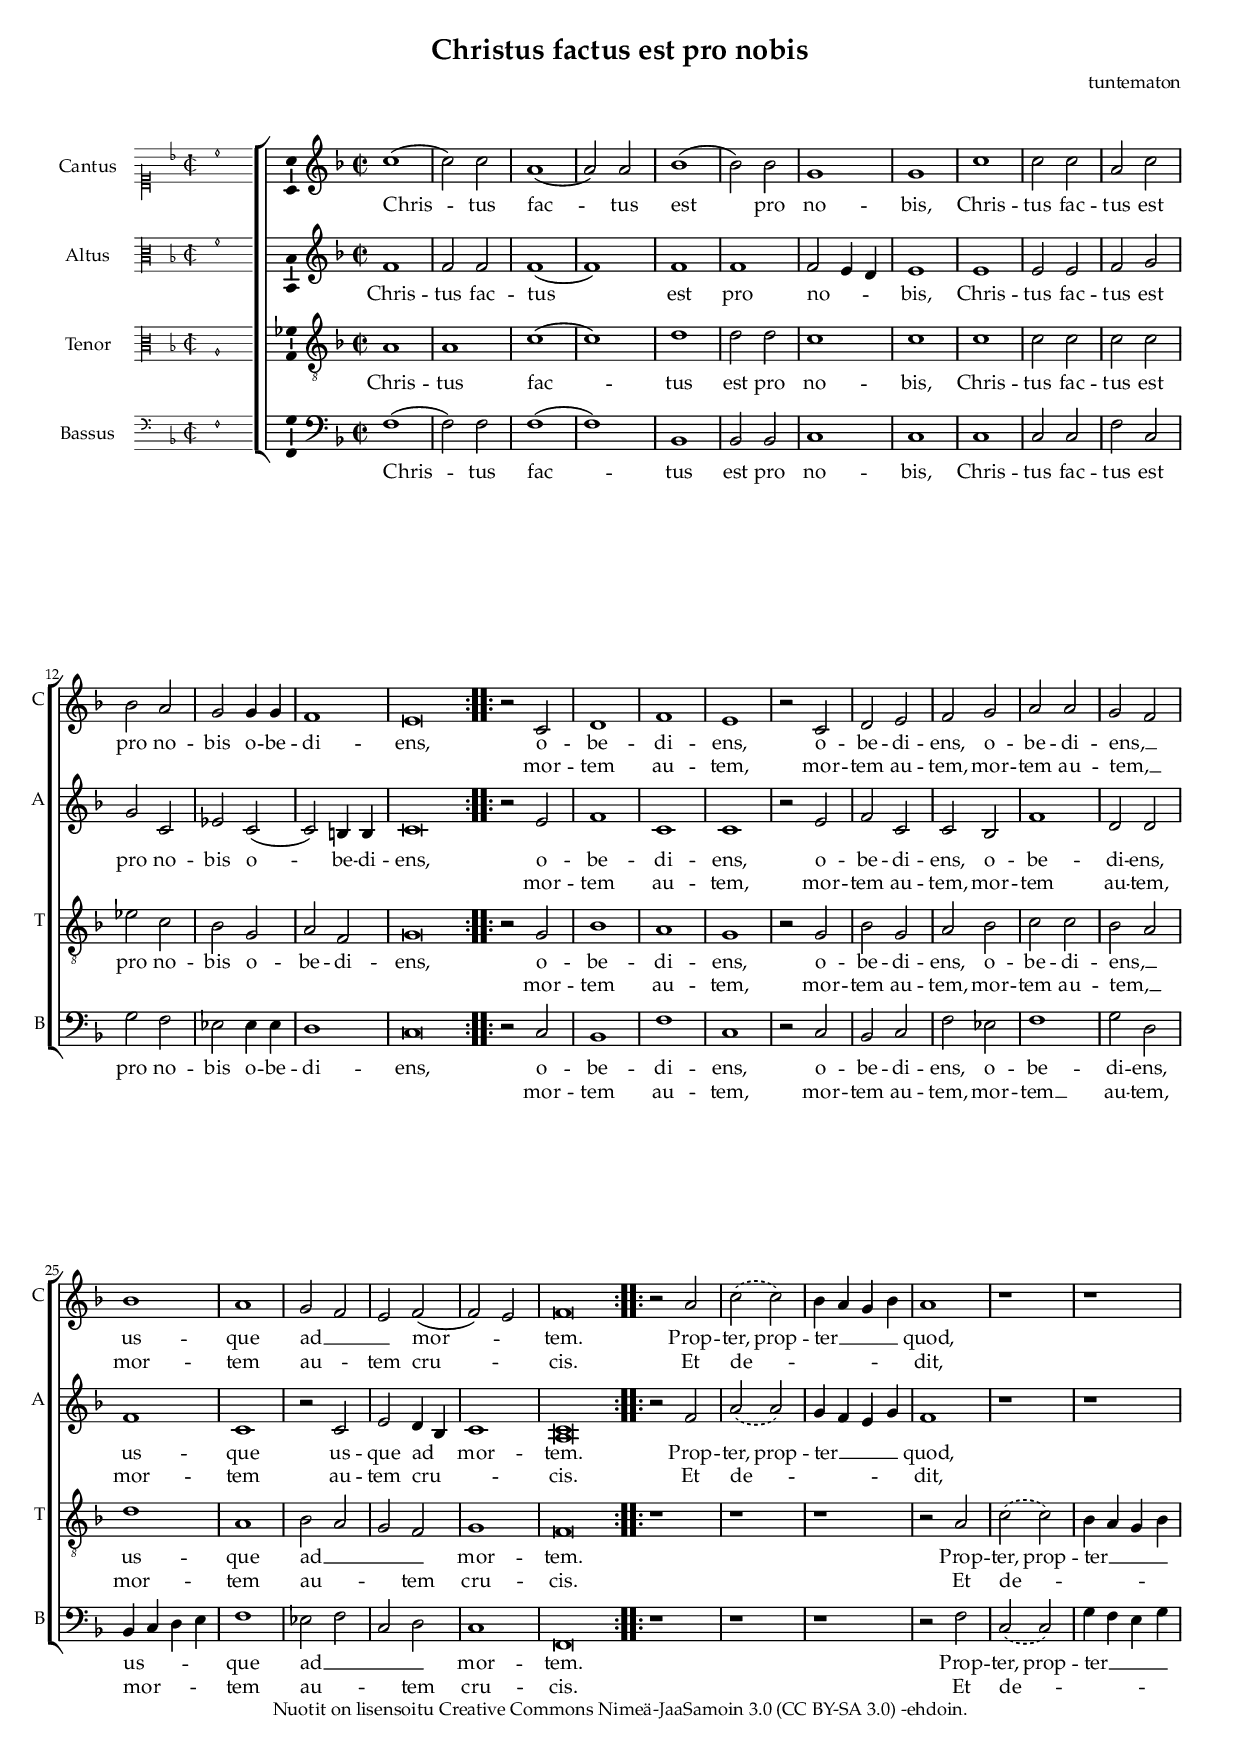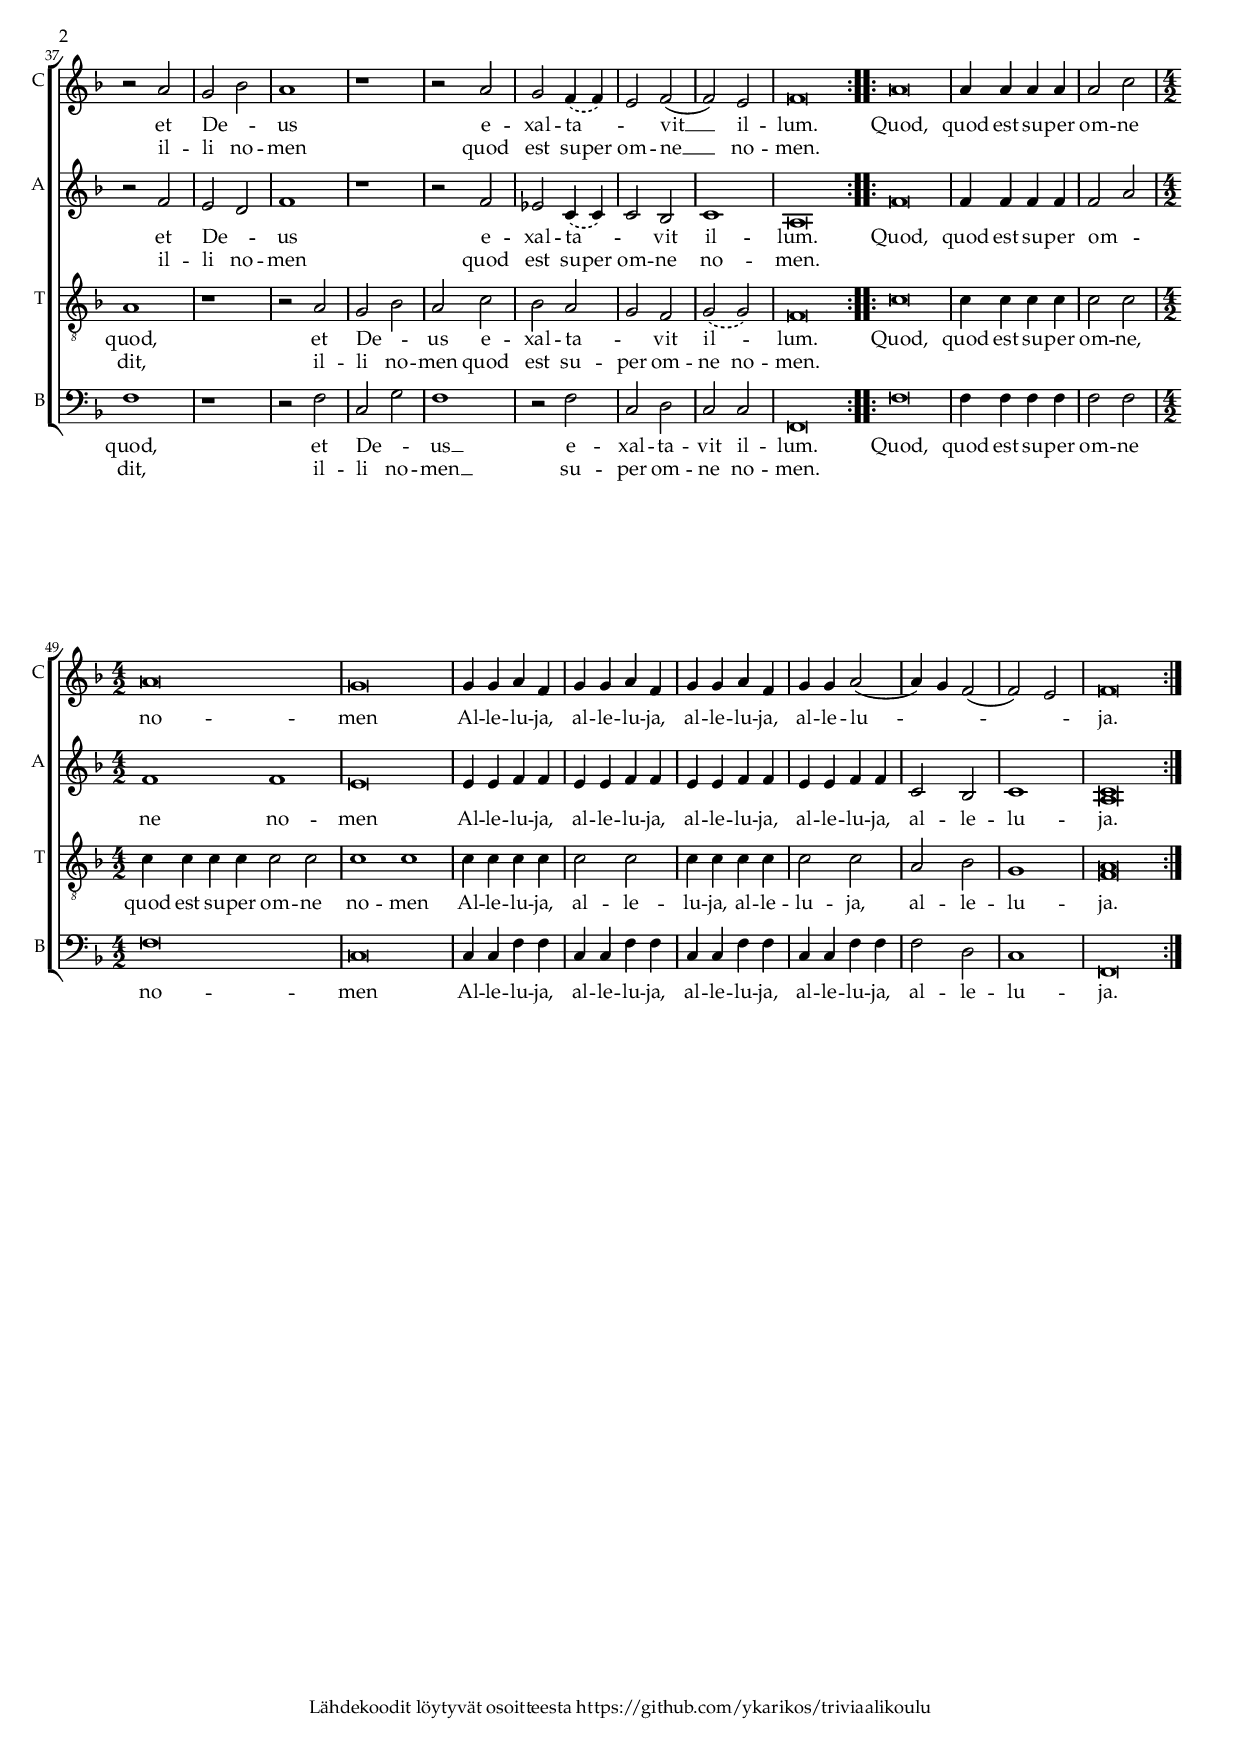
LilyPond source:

\version "2.19.80"
\include "suomi.ly"

#(set-global-staff-size 16)

theKey = {
  \key f \major
}

global = {
%  \numericTimeSignature
  \time 2/2
%	\set Timing.measureLength = #(ly:make-moment 4/2)
%  \autoBeamOff
  \theKey
  \set Staff.midiInstrument = #"voice oohs"
	\override Staff.TimeSignature.break-visibility = ##(#t #f #t)
}


SopranoMusic = \relative c'' {
	\set Staff.instrumentName = #"Cantus"
	\set Staff.shortInstrumentName = "C"

	\incipit { \clef "mensural-c1" \theKey \time 2/2 c''1 }

	\repeat volta 2 {
		c1( | c2) c | a1( | a2) a | b1( | b2) b | g1 | g |
		c1 | c2 c | a c | b a | g g4 g | f1 |
		\time 4/2
		e\breve |
	}
	\repeat volta 2 {
		\time 2/2
		r2 c | d1 | f | e | r2 c | d e | f g | a a |
		\omit Slur g( f) | b1 |
		a | g2( f) | e \undo \omit Slur f( | f) e |
		\time 4/2 f\breve |
	}
	\repeat volta 2 {
		\time 2/2
		r2 a |
		\set melismaBusyProperties = #'()
		\slurDashed
		c( c) |
		\unset melismaBusyProperties
		\undo \slurDashed
		\omit Slur b4( a g b) | a1 | r | r |
		r2 a | g b | a1 | r1 |
		r2 a | 
		\set melismaBusyProperties = #'()
		\slurDashed
		\undo \omit Slur
		g f4( f) | 
		\unset melismaBusyProperties
		\undo \slurDashed
		e2 f( | f) e |
		\time 4/2 f\breve |
	}
	\repeat volta 2 {
		a\breve 
		\time 2/2 a4 a a a | a2 c |
		\time 4/2 a\breve | g\breve |
		\time 2/2 g4 g a f | g4 g a f | g4 g a f | g4 g a2( |
		a4) g f2( | f) e | \time 4/2 f\breve |
	}
}

AltoMusic = \relative c' {
	\set Staff.instrumentName = #"Altus"
	\set Staff.shortInstrumentName = "A"

	\incipit { \clef "mensural-c3" \theKey \time 2/2 f'1 }

	\repeat volta 2 {
		f1 | f2 f | f1( | f) | f | f | 
		\omit Slur
		f2( e4 d) | e1 |
		e | e2 e | f g | g c, | 
		\undo \omit Slur
		es c( | c) h4 h | 
		\time 4/2
		c\breve
    }
	    \repeat volta 2 {
		\time 2/2
		r2 e | f1 | c | c | r2 e | f c | c b | f'1 | d2 d | f1 |
% 2
		\omit Slur
		c | r2 c | e d4( b) | c1 |
		\time 4/2
		<< 
		   { \voiceOne c\breve }
		   \new Voice { 
			\voiceTwo a\breve 
		   }
		>> \oneVoice
    }
    \repeat volta 2 {
		\time 2/2
		r2 f' |
        \set melismaBusyProperties = #'()
        \slurDashed
		\undo \omit Slur
        a( a) |
        \unset melismaBusyProperties
        \undo \slurDashed
        \omit Slur
		g4( f e g) | f1 | r1 | r |
		r2 f | e d | f1 | r |
		r2 f |
        \set melismaBusyProperties = #'()
        \slurDashed
		\undo \omit Slur
		es2 c4( c) | c2 b | c1 |
		\time 4/2
		a\breve
    }
    \repeat volta 2 {
		f'\breve |
		\time 2/2
		f4 f f f | f2 a |
		\time 4/2
		f1 f | e\breve |
		\time 2/2
		e4 e f f | e e f f | e e f f | e e f f |
		c2 b | c1 |
		\time 4/2
		<< 
		   { \voiceOne c\breve }
		   \new Voice { 
			\voiceTwo a\breve 
		   }
		>>
    }
}

TenoreMusic = \relative c' {
	\set Staff.instrumentName = #"Tenor"
	\set Staff.shortInstrumentName = "T"

	\incipit { \clef "mensural-c3" \theKey \time 2/2 a1 }

	\clef "treble_8"
	\repeat volta 2 {
		a1 | a | c( | c) | d | d2 d | c1 | c |
		c | c2 c | c c | es c | b g | a f |
		\time 4/2
		g\breve |
	}
	\repeat volta 2 {
		\time 2/2
		r2 g | b1 | a | g | 
		r2 g | b g | a b | c c | 
		\omit Slur
		b( a) | d1 | 
% 2
		a | b2( a | g) f | g1 |
		\time 4/2
		f\breve |
	}
	\repeat volta 2 {
		\time 2/2
		r1 | r | r |
		r2 a | 
		\set melismaBusyProperties = #'()
		\slurDashed
		\undo \omit Slur
		c( c) |
		\unset melismaBusyProperties
		\undo \slurDashed
		\omit Slur
		b4( a g b) | a1 | r |
		r2 a | g b | a c |
		b a | g f | 
		\set melismaBusyProperties = #'()
		\slurDashed
		\undo \omit Slur
		g( g) | 
		\time 4/2
		f\breve |
	}
	\repeat volta 2 {
		c'\breve |
		\time 2/2
		c4 c c c | c2 c |
% 3
		\time 4/2
		c4 c c c c2 c | c1 c |
		\time 2/2
		c4 c c c | c2 c | c4 c c c | c2 c |
		a b | g1 |
		\time 4/2
		<< 
		   { \voiceOne a\breve }
		   \new Voice { 
				\voiceTwo f\breve 
		   }
		>>
	}
}

BassMusic = \relative c {
	\set Staff.instrumentName = #"Bassus"
	\set Staff.shortInstrumentName = "B"

	\incipit { \clef "mensural-f" \theKey \time 2/2 f1 }

	\clef bass
	\repeat volta 2 {
		f1( | f2) f | f1( | f) | b, | b2 b | c1 | c |
		c | c2 c | f c | g' f | es es4 es | d1 |
		\time 4/2
		c\breve |
	}
	\repeat volta 2 {
		\time 2/2
		r2 c | b1 | f' | c |
		r2 c | b c | f es | f1 | g2 d |
		\omit Slur
		b4( c d e) | f1 | es2( f | c) d | c1 |
		\time 4/2
		f,\breve |
	}
	\repeat volta 2 {
		\time 2/2
		r1 | r | r |
		r2 f' |
		\set melismaBusyProperties = #'()
		\slurDashed
		\undo \omit Slur
		c( c) | 
		\unset melismaBusyProperties
		\undo \slurDashed
		\omit Slur
		g'4( f e g) | f1 | r |
		r2 f | c g' | f1 |
		r2 f | c d | c c |
		\time 4/2
		f,\breve |
	}
	\repeat volta 2 {
		f'\breve |
		\time 2/2
		f4 f f f | f2 f |
% 3
		\time 4/2
		f\breve | c\breve |
		\time 2/2
		c4 c f f | c c f f | c c f f | c c f f |
		f2 d | c1 |
		\time 4/2
		f,\breve |
	}
}


stanzaOneLyrics = \lyricmode {
	Chris -- tus fac -- tus est pro no -- bis,
	Chris -- tus fac -- tus est pro no -- bis o -- be -- di -- ens,
	o -- be -- di -- ens, o -- be -- di -- ens, 
	o -- be -- di -- ens, __
	us -- que ad __ _ mor -- _ tem.
	Prop -- ter, prop -- ter __ quod,
	et De -- _ us
	e -- xal -- ta -- _ _ vit __ il -- lum.
	Quod, quod est su -- per om -- ne no -- men
	Al -- le -- lu -- ja,
	al -- le -- lu -- ja,
	al -- le -- lu -- ja,
	al -- le -- lu -- _ _ _ ja.
}

stanzaTwoLyrics = \lyricmode {
	\repeat unfold 20 { \skip 1 }
	mor -- tem au -- tem, mor -- tem au -- tem,
	mor -- tem au -- tem, __
	mor -- tem au -- tem cru -- _ cis.
	Et de -- _ _ dit,
	il -- li no -- men
	quod est su -- per om -- ne __ no -- men.
}

stanzaOneLyricsAlto = \lyricmode {
	Chris -- tus fac -- tus est pro no -- bis,
	Chris -- tus fac -- tus est pro no -- bis o -- be -- di -- ens,
	o -- be -- di -- ens, o -- be -- di -- ens,
	o -- be -- di -- ens,_
	us -- que us -- que ad mor -- tem.
	Prop -- ter, prop -- ter __ quod,
	et De -- _ us
	e -- xal -- ta -- _ _ vit il -- lum.
	Quod, quod est su -- per om -- _ ne no -- men
	Al -- le -- lu -- ja,
	al -- le -- lu -- ja,
	al -- le -- lu -- ja,
	al -- le -- lu -- ja,
	al -- le -- lu -- ja.
}

stanzaTwoLyricsAlto = \lyricmode {
    \repeat unfold 20 { \skip 1 }
    mor -- tem au -- tem, mor -- tem au -- tem,
    mor -- tem au -- tem,
    mor -- tem au -- tem cru -- _ cis.
    Et de -- _ _ dit,
    il -- li no -- men
    quod est su -- per om -- ne no -- men.
}

stanzaOneLyricsTenore = \lyricmode {
	Chris -- tus fac -- tus est pro no -- bis,
	Chris -- tus fac -- tus est pro no -- bis o -- be -- di -- ens,
	o -- be -- di -- ens, o -- be -- di -- ens, 
	o -- be -- di -- ens, __
	us -- que ad __ _ mor -- tem.
	Prop -- ter, prop -- ter __ quod,
	et De -- _ us
	e -- xal -- ta -- _ vit il -- _ lum.
	Quod, quod est su -- per om -- ne,
	quod est su -- per om -- ne no -- men
	Al -- le -- lu -- ja,
	al -- le -- lu -- ja,
	al -- le -- lu -- ja,
	al -- le -- lu -- ja.
}

stanzaTwoLyricsTenore = \lyricmode {
	\repeat unfold 20 { \skip 1 }
	mor -- tem au -- tem, mor -- tem au -- tem,
	mor -- tem au -- tem, __
	mor -- tem au -- tem cru -- cis.
	Et de -- _ _ dit,
	il -- li no -- men
	quod est su -- per om -- ne no -- men.
}

stanzaOneLyricsBass = \lyricmode {
	Chris -- tus fac -- tus est pro no -- bis,
	Chris -- tus fac -- tus est pro no -- bis o -- be -- di -- ens,
	o -- be -- di -- ens, o -- be -- di -- ens, 
	o -- be -- di -- ens,
	us -- que ad __ _ mor -- tem.
	Prop -- ter, prop -- ter __ quod,
	et De -- _ us __
	e -- xal -- ta -- vit il -- lum.
	Quod, quod est su -- per om -- ne no -- men
	Al -- le -- lu -- ja,
	al -- le -- lu -- ja,
	al -- le -- lu -- ja,
	al -- le -- lu -- ja,
	al -- le -- lu -- ja.
}

stanzaTwoLyricsBass = \lyricmode {
	\repeat unfold 20 { \skip 1 }
	mor -- tem au -- tem, mor -- tem au -- tem,
	mor -- tem __ au -- tem,
	mor -- tem au -- tem cru -- cis.
	Et de -- _ _ dit,
	il -- li no -- men __
	su -- per om -- ne no -- men.
}



\header {
  title = "Christus factus est pro nobis"
%  subtitle = ""
  composer = "tuntematon"
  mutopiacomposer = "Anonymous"
%  instrument = "Voice (SATB)"
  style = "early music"
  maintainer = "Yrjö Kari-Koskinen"
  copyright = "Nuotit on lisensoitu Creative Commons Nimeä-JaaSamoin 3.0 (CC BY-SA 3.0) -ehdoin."
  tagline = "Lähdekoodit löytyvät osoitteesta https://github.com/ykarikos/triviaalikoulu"
}

\paper {
    #(define fonts
        (make-pango-font-tree "Palatino"
                              "Nimbus Sans"
                              "Luxi Mono"
                              (/ staff-height pt 20)))
}


\score {
  \new ChoirStaff <<
    \new Staff <<
      \new Voice = "Soprano" {
		    \global
        \SopranoMusic
      }
     \new Lyrics \lyricsto "Soprano" {
       \stanzaOneLyrics
     }
     \new Lyrics \lyricsto "Soprano" {
       \stanzaTwoLyrics
     }
    >>
    \new Staff <<
      \new Voice = "Alto" {
        \global
        \AltoMusic
      }
     \new Lyrics \lyricsto "Alto" {
       \stanzaOneLyricsAlto
     }
      \new Lyrics \lyricsto "Alto" {
       \stanzaTwoLyricsAlto
     }
    >>
    \new Staff <<
      \new Voice = "Tenore" {
        \global
        \TenoreMusic
      }
      \new Lyrics \lyricsto "Tenore" {
       \stanzaOneLyricsTenore
      }
      \new Lyrics \lyricsto "Tenore" {
       \stanzaTwoLyricsTenore
      }
    >>
    \new Staff <<
      \new Voice = "Bass" {
        \global
        \BassMusic
      }
      \new Lyrics \lyricsto "Bass" {
       \stanzaOneLyricsBass
      }
      \new Lyrics \lyricsto "Bass" {
       \stanzaTwoLyricsBass
      }
    >>
  >>
  \layout {
    \context {
      \Staff
      \consists "Ambitus_engraver"
    }
    indent = 3.5\cm
    incipit-width = 2\cm
    \context {
     \Staff \RemoveEmptyStaves
   }
    \context {
     \Score
     \override VerticalAxisGroup.remove-first = ##t
    }
  }
}
